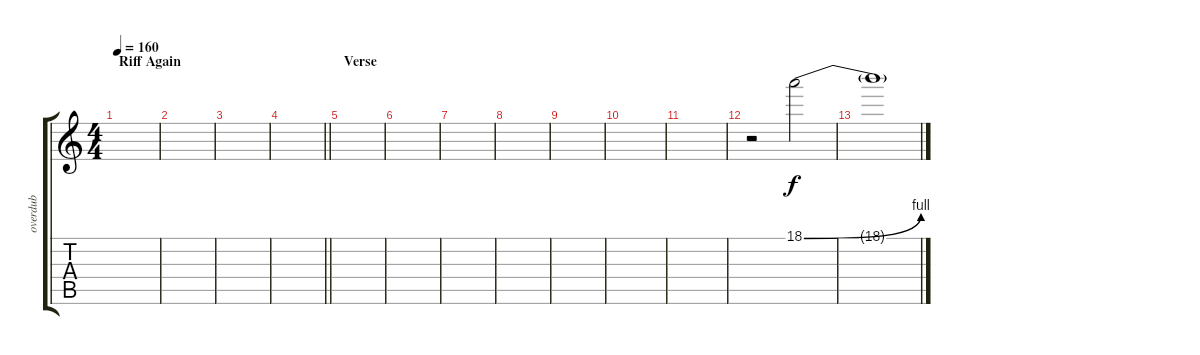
\track ("overdub" "overdub") {instrument overdrivenguitar}
\staff {score tabs}
\tuning (Eb4 Bb3 Gb3 Db3 Ab2 Eb2) {hide}
\ts (4 4)
\section ("" "Riff Again")
\tempo 160
\clef g2
\ks c
|
|
|
\barLineRight lightlight
|
\section ("" "Verse")
|
|
|
|
|
|
|
r.2 18.1{be (bend 0 0 60 4)}.2 |
18.1{t}.1
